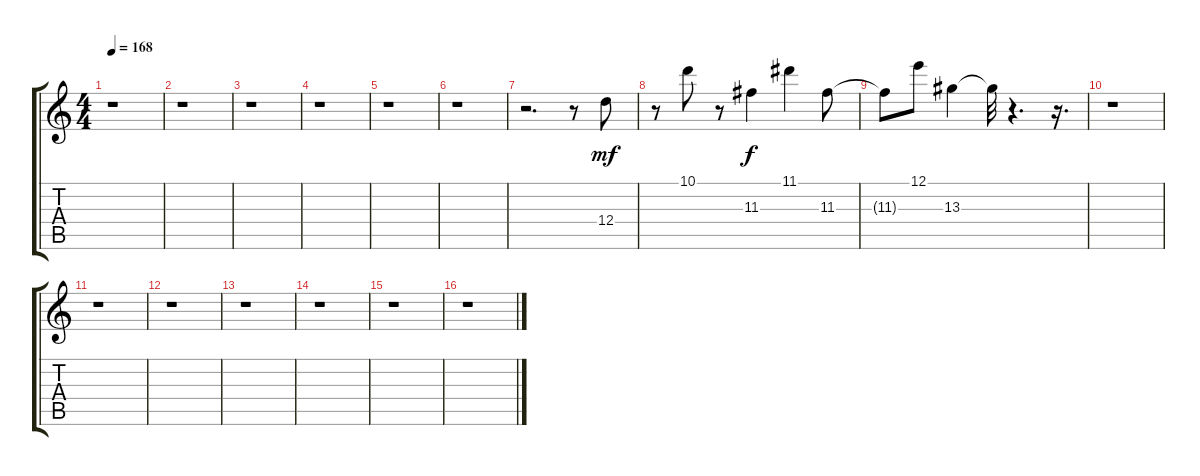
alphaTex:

\track "" {instrument electricguitarjazz}
\staff {score tabs}
\tuning (E4 B3 G3 D3 A2 E2) {hide}
\ts (4 4)
\tempo 168
\clef g2
\ks c
r.1{dy mf} |
r.1 |
r.1 |
r.1 |
r.1 |
r.1 |
r.2{d} r.8 12.4.8 |
r.8 10.1.8 r.8 11.3.4{dy f} 11.1.4 11.3.8 |
11.3{t}.8 12.1.8 13.3.4 13.3{t}.32 r.4{d} r.16{d} |
r.1 |
r.1 |
r.1 |
r.1 |
r.1 |
r.1 |
r.1
